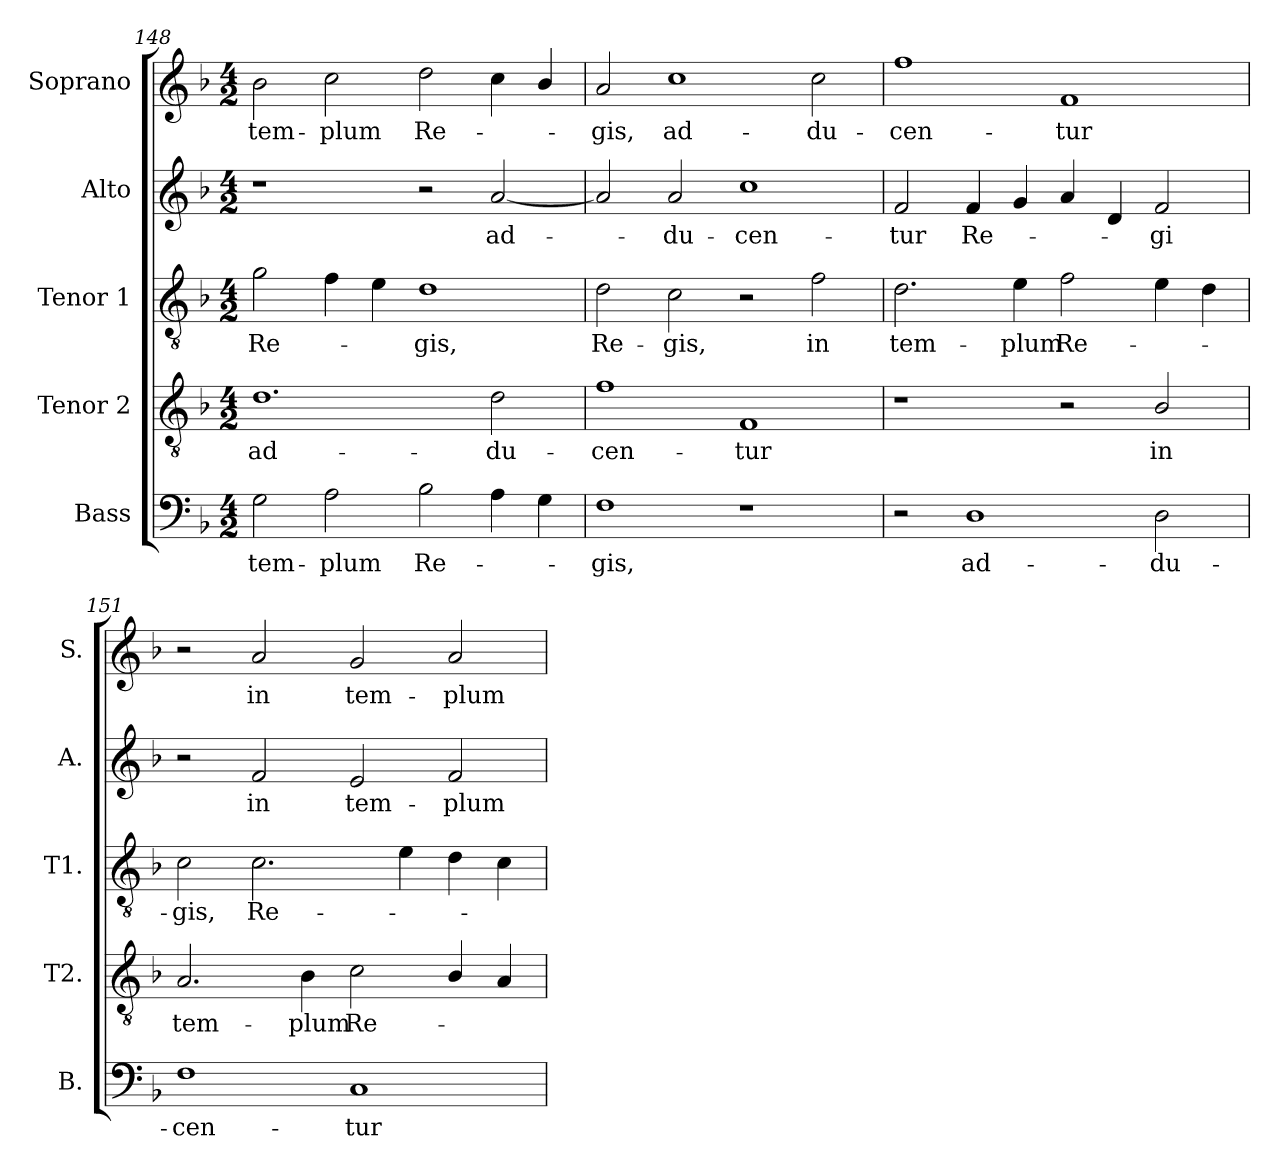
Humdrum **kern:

**kern	**text	**kern	**text	**kern	**text	**kern	**text	**kern	**text
*part5	*part5	*part4	*part4	*part3	*part3	*part2	*part2	*part1	*part1
*staff5	*staff5	*staff4	*staff4	*staff3	*staff3	*staff2	*staff2	*staff1	*staff1
*I"Bass	*	*I"Tenor 2	*	*I"Tenor 1	*	*I"Alto	*	*I"Soprano	*
*I'B.	*	*I'T2.	*	*I'T1.	*	*I'A.	*	*I'S.	*
*clefF4	*	*clefGv2	*	*clefGv2	*	*clefG2	*	*clefG2	*
*	*	*ITrd7c12	*	*ITrd7c12	*	*	*	*	*
*k[b-]	*	*k[b-]	*	*k[b-]	*	*k[b-]	*	*k[b-]	*
*F:	*	*F:	*	*F:	*	*F:	*	*F:	*
*M4/2	*	*M4/2	*	*M4/2	*	*M4/2	*	*M4/2	*
=148	=148	=148	=148	=148	=148	=148	=148	=148	=148
!	!LO:LY:b:color=#000000	!	!	!	!	!	!	!	!
!	!	!	!LO:LY:b:color=#000000	!	!	!	!	!	!
!	!	!	!	!	!LO:LY:b:color=#000000	!	!	!	!
!	!	!	!	!	!	!	!	!	!LO:LY:b:color=#000000
2Gi\	tem-	1.Di	ad-	2Gi\	Re-	1r	.	2b-i\	tem-
!	!LO:LY:b:color=#000000	!	!	!	!	!	!	!	!
!	!	!	!	!	!	!	!	!	!LO:LY:b:color=#000000
2Ai\	-plum	.	.	4Fi\	.	.	.	2cci\	-plum
.	.	.	.	4Ei\	.	.	.	.	.
!	!LO:LY:b:color=#000000	!	!	!	!	!	!	!	!
!	!	!	!	!	!LO:LY:b:color=#000000	!	!	!	!
!	!	!	!	!	!	!	!	!	!LO:LY:b:color=#000000
2B-i\	Re-	.	.	1Di	-gis,	2r	.	2ddi\	Re-
!	!	!	!LO:LY:b:color=#000000	!	!	!	!	!	!
!	!	!	!	!	!	!	!LO:LY:b:color=#000000	!	!
4Ai\	.	2Di\	-du-	.	.	[2ai/	ad-	4cci\	.
4Gi\	.	.	.	.	.	.	.	4b-i/	.
=149	=149	=149	=149	=149	=149	=149	=149	=149	=149
!	!LO:LY:b:color=#000000	!	!	!	!	!	!	!	!
!	!	!	!LO:LY:b:color=#000000	!	!	!	!	!	!
!	!	!	!	!	!LO:LY:b:color=#000000	!	!	!	!
!	!	!	!	!	!	!	!	!	!LO:LY:b:color=#000000
1Fi	-gis,	1Fi	-cen-	2Di\	Re-	2ai/]	.	2ai/	-gis,
!	!	!	!	!	!LO:LY:b:color=#000000	!	!	!	!
!	!	!	!	!	!	!	!LO:LY:b:color=#000000	!	!
!	!	!	!	!	!	!	!	!	!LO:LY:b:color=#000000
.	.	.	.	2Ci\	-gis,	2ai/	-du-	1cci	ad-
!	!	!	!LO:LY:b:color=#000000	!	!	!	!	!	!
!	!	!	!	!	!	!	!LO:LY:b:color=#000000	!	!
1r	.	1FFi	-tur	2r	.	1cci	-cen-	.	.
!	!	!	!	!	!LO:LY:b:color=#000000	!	!	!	!
!	!	!	!	!	!	!	!	!	!LO:LY:b:color=#000000
.	.	.	.	2Fi\	in	.	.	2cci\	-du-
!!LO:LB:g=z
=150	=150	=150	=150	=150	=150	=150	=150	=150	=150
!	!	!	!	!	!LO:LY:b:color=#000000	!	!	!	!
!	!	!	!	!	!	!	!LO:LY:b:color=#000000	!	!
!	!	!	!	!	!	!	!	!	!LO:LY:b:color=#000000
2r	.	1r	.	2.Di\	tem-	2fi/	-tur	1ffi	-cen-
!	!LO:LY:b:color=#000000	!	!	!	!	!	!	!	!
!	!	!	!	!	!	!	!LO:LY:b:color=#000000	!	!
1Di	ad-	.	.	.	.	4fi/	Re-	.	.
!	!	!	!	!	!LO:LY:b:color=#000000	!	!	!	!
.	.	.	.	4Ei\	-plum	4gi/	.	.	.
!	!	!	!	!	!LO:LY:b:color=#000000	!	!	!	!
!	!	!	!	!	!	!	!	!	!LO:LY:b:color=#000000
.	.	2r	.	2Fi\	Re-	4ai/	.	1fi	-tur
.	.	.	.	.	.	4di/	.	.	.
!	!LO:LY:b:color=#000000	!	!	!	!	!	!	!	!
!	!	!	!LO:LY:b:color=#000000	!	!	!	!	!	!
!	!	!	!	!	!	!	!LO:LY:b:color=#000000	!	!
2Di\	-du-	2BB-i/	in	4Ei\	.	2fi/	-gi	.	.
.	.	.	.	4Di\	.	.	.	.	.
=151	=151	=151	=151	=151	=151	=151	=151	=151	=151
!	!LO:LY:b:color=#000000	!	!	!	!	!	!	!	!
!	!	!	!LO:LY:b:color=#000000	!	!	!	!	!	!
!	!	!	!	!	!LO:LY:b:color=#000000	!	!	!	!
1Fi	-cen-	2.AAi/	tem-	2Ci\	-gis,	2r	.	2r	.
!	!	!	!	!	!LO:LY:b:color=#000000	!	!	!	!
!	!	!	!	!	!	!	!LO:LY:b:color=#000000	!	!
!	!	!	!	!	!	!	!	!	!LO:LY:b:color=#000000
.	.	.	.	2.Ci\	Re-	2fi/	in	2ai/	in
!	!	!	!LO:LY:b:color=#000000	!	!	!	!	!	!
.	.	4BB-i\	-plum	.	.	.	.	.	.
!	!LO:LY:b:color=#000000	!	!	!	!	!	!	!	!
!	!	!	!LO:LY:b:color=#000000	!	!	!	!	!	!
!	!	!	!	!	!	!	!LO:LY:b:color=#000000	!	!
!	!	!	!	!	!	!	!	!	!LO:LY:b:color=#000000
1Ci	-tur	2Ci\	Re-	.	.	2ei/	tem-	2gi/	tem-
.	.	.	.	4Ei\	.	.	.	.	.
!	!	!	!	!	!	!	!LO:LY:b:color=#000000	!	!
!	!	!	!	!	!	!	!	!	!LO:LY:b:color=#000000
.	.	4BB-i/	.	4Di\	.	2fi/	-plum	2ai/	-plum
.	.	4AAi/	.	4Ci\	.	.	.	.	.
=	=	=	=	=	=	=	=	=	=
*-	*-	*-	*-	*-	*-	*-	*-	*-	*-
